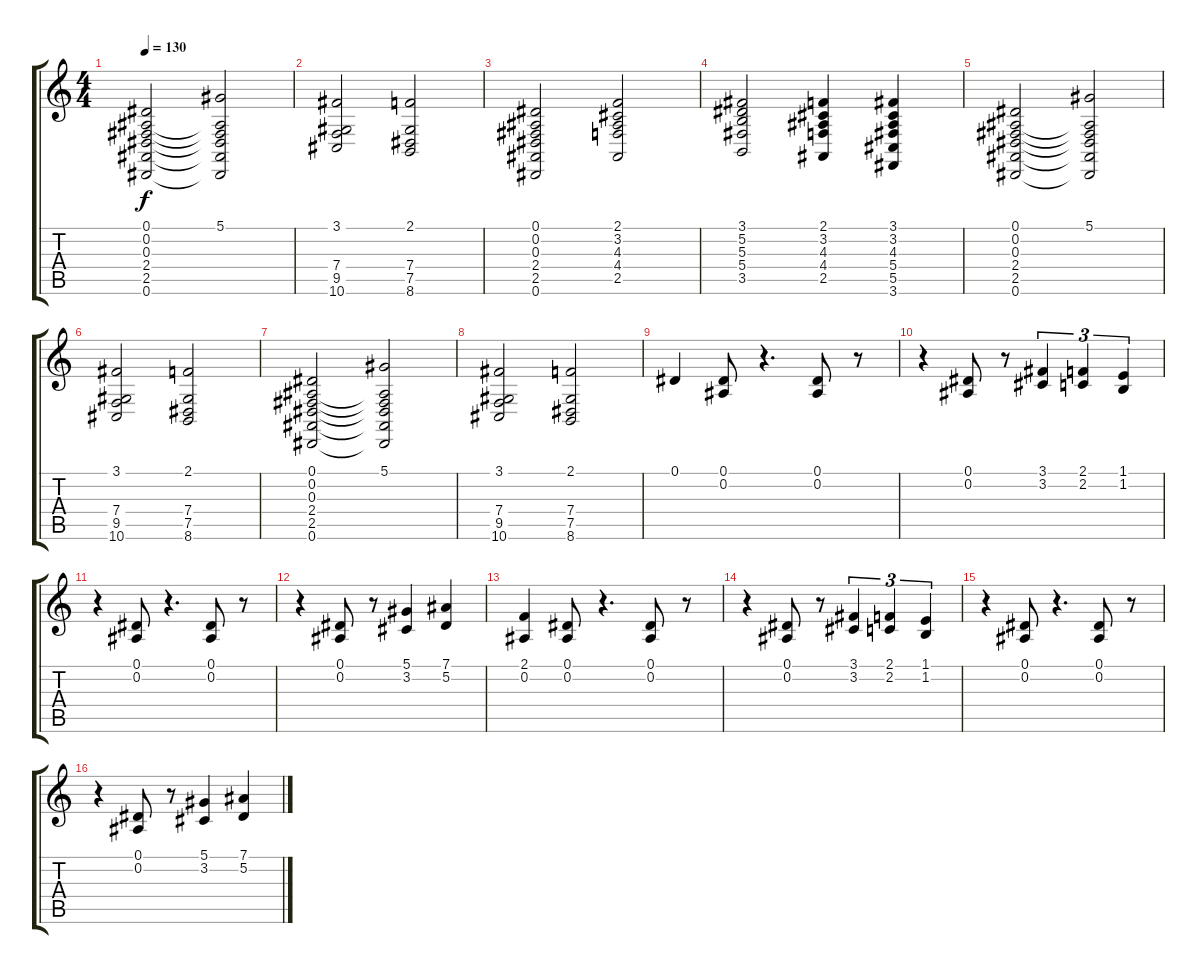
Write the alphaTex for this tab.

\track "" {instrument stringensemble1}
\staff {score tabs}
\tuning (Eb4 Bb3 Gb3 Db3 Ab2 Eb2) {hide}
\ts (4 4)
\tempo 130
\clef g2
\ks c
(0.1 0.2 0.3 2.4 2.5 0.6).2{dy f} (5.1 0.2{t} 0.3{t} 2.4{t} 2.5{t} 0.6{t}).2 |
(3.1 7.4 9.5 10.6).2 (2.1 7.4 7.5 8.6).2 |
(0.1 0.2 0.3 2.4 2.5 0.6).2 (2.1 3.2 4.3 4.4 2.5).2 |
(3.1 5.2 5.3 5.4 3.5).2 (2.1 3.2 4.3 4.4 2.5).4 (3.1 3.2 4.3 5.4 5.5 3.6).4 |
(0.1 0.2 0.3 2.4 2.5 0.6).2 (5.1 0.2{t} 0.3{t} 2.4{t} 2.5{t} 0.6{t}).2 |
(3.1 7.4 9.5 10.6).2 (2.1 7.4 7.5 8.6).2 |
(0.1 0.2 0.3 2.4 2.5 0.6).2 (5.1 0.2{t} 0.3{t} 2.4{t} 2.5{t} 0.6{t}).2 |
(3.1 7.4 9.5 10.6).2 (2.1 7.4 7.5 8.6).2 |
0.1.4 (0.1 0.2).8 r.4{d} (0.1 0.2).8 r.8 |
r.4 (0.1 0.2).8 r.8 (3.1 3.2).4{tu (3 2)} (2.1 2.2).4{tu (3 2)} (1.1 1.2).4{tu (3 2)} |
r.4 (0.1 0.2).8 r.4{d} (0.1 0.2).8 r.8 |
r.4 (0.1 0.2).8 r.8 (5.1 3.2).4 (7.1 5.2).4 |
(2.1 0.2).4 (0.1 0.2).8 r.4{d} (0.1 0.2).8 r.8 |
r.4 (0.1 0.2).8 r.8 (3.1 3.2).4{tu (3 2)} (2.1 2.2).4{tu (3 2)} (1.1 1.2).4{tu (3 2)} |
r.4 (0.1 0.2).8 r.4{d} (0.1 0.2).8 r.8 |
r.4 (0.1 0.2).8 r.8 (5.1 3.2).4 (7.1 5.2).4
